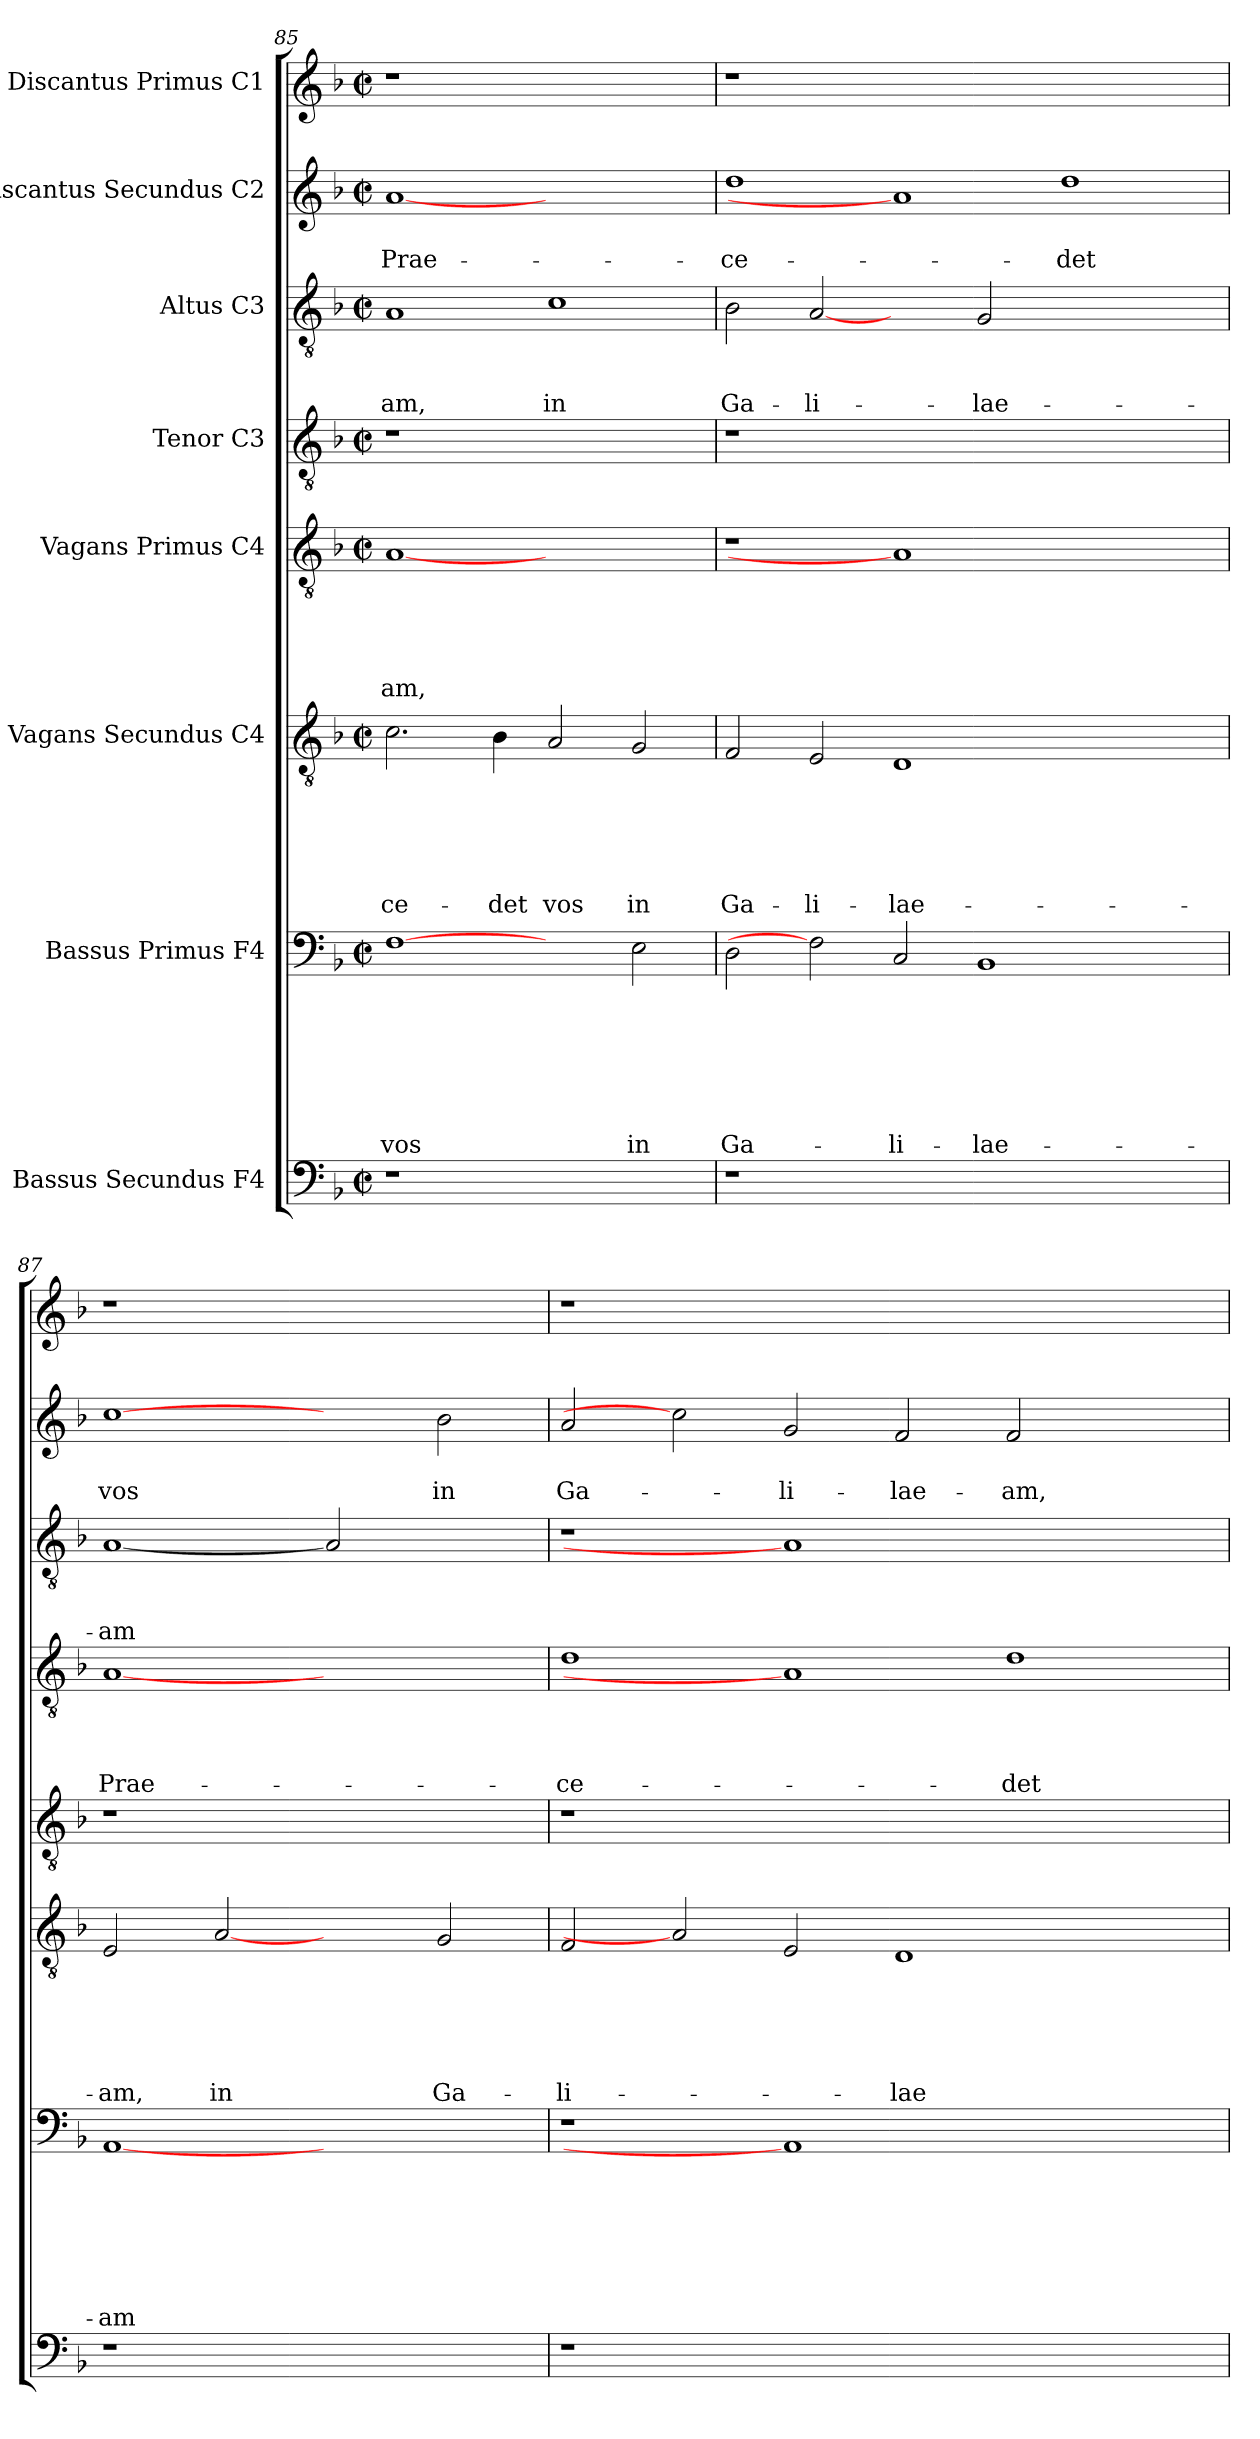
**kern	**kern	**text	**text	**text	**text	**text	**text	**text	**kern	**text	**text	**text	**text	**text	**text	**kern	**text	**text	**text	**text	**text	**kern	**text	**text	**text	**text	**kern	**text	**text	**text	**kern	**text	**text	**kern
*part8	*part7	*part7	*part7	*part7	*part7	*part7	*part7	*part7	*part6	*part6	*part6	*part6	*part6	*part6	*part6	*part5	*part5	*part5	*part5	*part5	*part5	*part4	*part4	*part4	*part4	*part4	*part3	*part3	*part3	*part3	*part2	*part2	*part2	*part1
*staff8	*staff7	*staff7	*staff7	*staff7	*staff7	*staff7	*staff7	*staff7	*staff6	*staff6	*staff6	*staff6	*staff6	*staff6	*staff6	*staff5	*staff5	*staff5	*staff5	*staff5	*staff5	*staff4	*staff4	*staff4	*staff4	*staff4	*staff3	*staff3	*staff3	*staff3	*staff2	*staff2	*staff2	*staff1
*I"Bassus  Secundus F4	*I"Bassus  Primus  F4	*	*	*	*	*	*	*	*I"Vagans  Secundus C4	*	*	*	*	*	*	*I"Vagans  Primus  C4	*	*	*	*	*	*I"Tenor C3	*	*	*	*	*I"Altus C3	*	*	*	*I"Discantus  Secundus C2	*	*	*I"Discantus  Primus C1
*clefF4	*clefF4	*	*	*	*	*	*	*	*clefGv2	*	*	*	*	*	*	*clefGv2	*	*	*	*	*	*clefGv2	*	*	*	*	*clefGv2	*	*	*	*clefG2	*	*	*clefG2
*k[b-]	*k[b-]	*	*	*	*	*	*	*	*k[b-]	*	*	*	*	*	*	*k[b-]	*	*	*	*	*	*k[b-]	*	*	*	*	*k[b-]	*	*	*	*k[b-]	*	*	*k[b-]
*F:	*F:	*	*	*	*	*	*	*	*F:	*	*	*	*	*	*	*F:	*	*	*	*	*	*F:	*	*	*	*	*F:	*	*	*	*F:	*	*	*F:
*M2/2	*M2/2	*	*	*	*	*	*	*	*M2/2	*	*	*	*	*	*	*M2/2	*	*	*	*	*	*M2/2	*	*	*	*	*M2/2	*	*	*	*M2/2	*	*	*M2/2
*met(c|)	*met(c|)	*	*	*	*	*	*	*	*met(c|)	*	*	*	*	*	*	*met(c|)	*	*	*	*	*	*met(c|)	*	*	*	*	*met(c|)	*	*	*	*met(c|)	*	*	*met(c|)
=85	=85	=85	=85	=85	=85	=85	=85	=85	=85	=85	=85	=85	=85	=85	=85	=85	=85	=85	=85	=85	=85	=85	=85	=85	=85	=85	=85	=85	=85	=85	=85	=85	=85	=85
1r	[1F	.	.	.	.	.	.	vos	2.c\	.	.	.	.	.	-ce-	[1A	.	.	.	.	-am,	1r	.	.	.	.	1A	.	.	-am,	[1a	.	Prae-	1r
.	.	.	.	.	.	.	.	.	4B-\	.	.	.	.	.	-det	.	.	.	.	.	.	.	.	.	.	.	.	.	.	.	.	.	.	.
1ryy	2ryy	.	.	.	.	.	.	.	2A/	.	.	.	.	.	vos	1ryy	.	.	.	.	.	1ryy	.	.	.	.	1c	.	.	in	1ryy	.	.	1ryy
.	2E\	.	.	.	.	.	.	in	2G/	.	.	.	.	.	in	.	.	.	.	.	.	.	.	.	.	.	.	.	.	.	.	.	.	.
=86	=86	=86	=86	=86	=86	=86	=86	=86	=86	=86	=86	=86	=86	=86	=86	=86	=86	=86	=86	=86	=86	=86	=86	=86	=86	=86	=86	=86	=86	=86	=86	=86	=86	=86
1r	2D\	.	.	.	.	.	.	Ga-	2F/	.	.	.	.	.	Ga-	1r	.	.	.	.	.	1r	.	.	.	.	2B-\	.	.	Ga-	1dd	.	-ce-	1r
.	2F]	.	.	.	.	.	.	.	2E/	.	.	.	.	.	-li-	.	.	.	.	.	.	.	.	.	.	.	[2A	.	.	-li-	.	.	.	.
0ryy	2C/	.	.	.	.	.	.	-li-	1D	.	.	.	.	.	-lae-	1A]	.	.	.	.	.	0ryy	.	.	.	.	2ryy	.	.	.	1a]	.	.	0ryy
.	1BB-	.	.	.	.	.	.	-lae-	.	.	.	.	.	.	.	.	.	.	.	.	.	.	.	.	.	.	2G/	.	.	-lae-	.	.	.	.
.	.	.	.	.	.	.	.	.	1ryy	.	.	.	.	.	.	1ryy	.	.	.	.	.	.	.	.	.	.	1ryy	.	.	.	1dd	.	-det	.
.	2ryy	.	.	.	.	.	.	.	.	.	.	.	.	.	.	.	.	.	.	.	.	.	.	.	.	.	.	.	.	.	.	.	.	.
=87	=87	=87	=87	=87	=87	=87	=87	=87	=87	=87	=87	=87	=87	=87	=87	=87	=87	=87	=87	=87	=87	=87	=87	=87	=87	=87	=87	=87	=87	=87	=87	=87	=87	=87
1r	[1AA	.	.	.	.	.	.	-am	2E/	.	.	.	.	.	-am,	1r	.	.	.	.	.	[1A	.	.	.	Prae-	[1A	.	.	-am	[1cc	.	vos	1r
.	.	.	.	.	.	.	.	.	[2A	.	.	.	.	.	in	.	.	.	.	.	.	.	.	.	.	.	.	.	.	.	.	.	.	.
1ryy	1ryy	.	.	.	.	.	.	.	2ryy	.	.	.	.	.	.	1ryy	.	.	.	.	.	1ryy	.	.	.	.	2A]	.	.	.	2ryy	.	.	1ryy
.	.	.	.	.	.	.	.	.	2G/	.	.	.	.	.	Ga-	.	.	.	.	.	.	.	.	.	.	.	2ryy	.	.	.	2b-\	.	in	.
=88	=88	=88	=88	=88	=88	=88	=88	=88	=88	=88	=88	=88	=88	=88	=88	=88	=88	=88	=88	=88	=88	=88	=88	=88	=88	=88	=88	=88	=88	=88	=88	=88	=88	=88
1r	1r	.	.	.	.	.	.	.	2F/	.	.	.	.	.	-li-	1r	.	.	.	.	.	1d	.	.	.	-ce-	1r	.	.	.	2a/	.	Ga-	1r
.	.	.	.	.	.	.	.	.	2A]	.	.	.	.	.	.	.	.	.	.	.	.	.	.	.	.	.	.	.	.	.	2cc]	.	.	.
0ryy	1AA]	.	.	.	.	.	.	.	2E/	.	.	.	.	.	.	0ryy	.	.	.	.	.	1A]	.	.	.	.	1A]	.	.	.	2g/	.	-li-	0ryy
.	.	.	.	.	.	.	.	.	1D	.	.	.	.	.	-lae-	.	.	.	.	.	.	.	.	.	.	.	.	.	.	.	2f/	.	-lae-	.
.	1ryy	.	.	.	.	.	.	.	.	.	.	.	.	.	.	.	.	.	.	.	.	1d	.	.	.	-det	1ryy	.	.	.	2f/	.	-am,	.
.	.	.	.	.	.	.	.	.	2ryy	.	.	.	.	.	.	.	.	.	.	.	.	.	.	.	.	.	.	.	.	.	2ryy	.	.	.
=	=	=	=	=	=	=	=	=	=	=	=	=	=	=	=	=	=	=	=	=	=	=	=	=	=	=	=	=	=	=	=	=	=	=
*-	*-	*-	*-	*-	*-	*-	*-	*-	*-	*-	*-	*-	*-	*-	*-	*-	*-	*-	*-	*-	*-	*-	*-	*-	*-	*-	*-	*-	*-	*-	*-	*-	*-	*-
